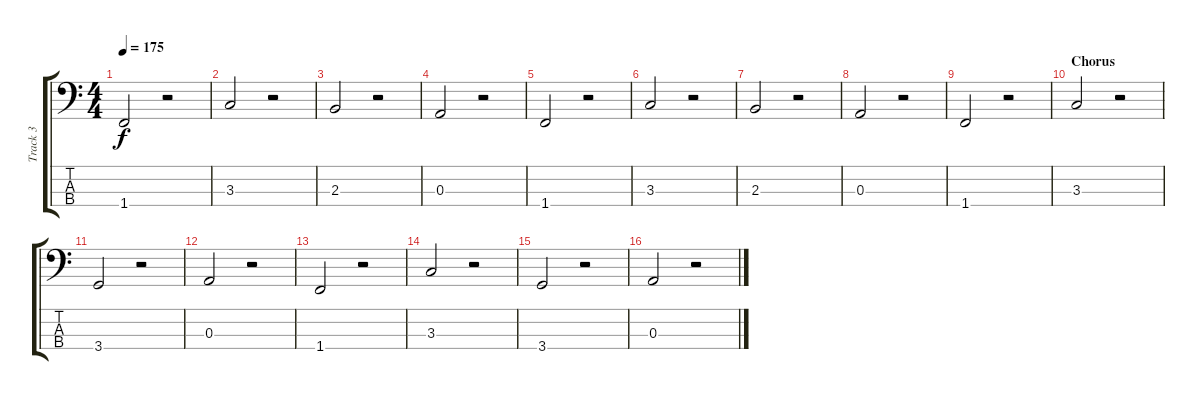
\track ("Track 3" "Track 3") {instrument electricbassfinger}
\staff {score tabs}
\tuning (G2 D2 A1 E1) {hide}
\ts (4 4)
\tempo 175
\clef f4
\ks c
1.4.2{dy f} r.2 |
3.3.2 r.2 |
2.3.2 r.2 |
0.3.2 r.2 |
1.4.2 r.2 |
3.3.2 r.2 |
2.3.2 r.2 |
0.3.2 r.2 |
1.4.2 r.2 |
\section ("" "Chorus")
3.3.2 r.2 |
3.4.2 r.2 |
0.3.2 r.2 |
1.4.2 r.2 |
3.3.2 r.2 |
3.4.2 r.2 |
0.3.2 r.2
